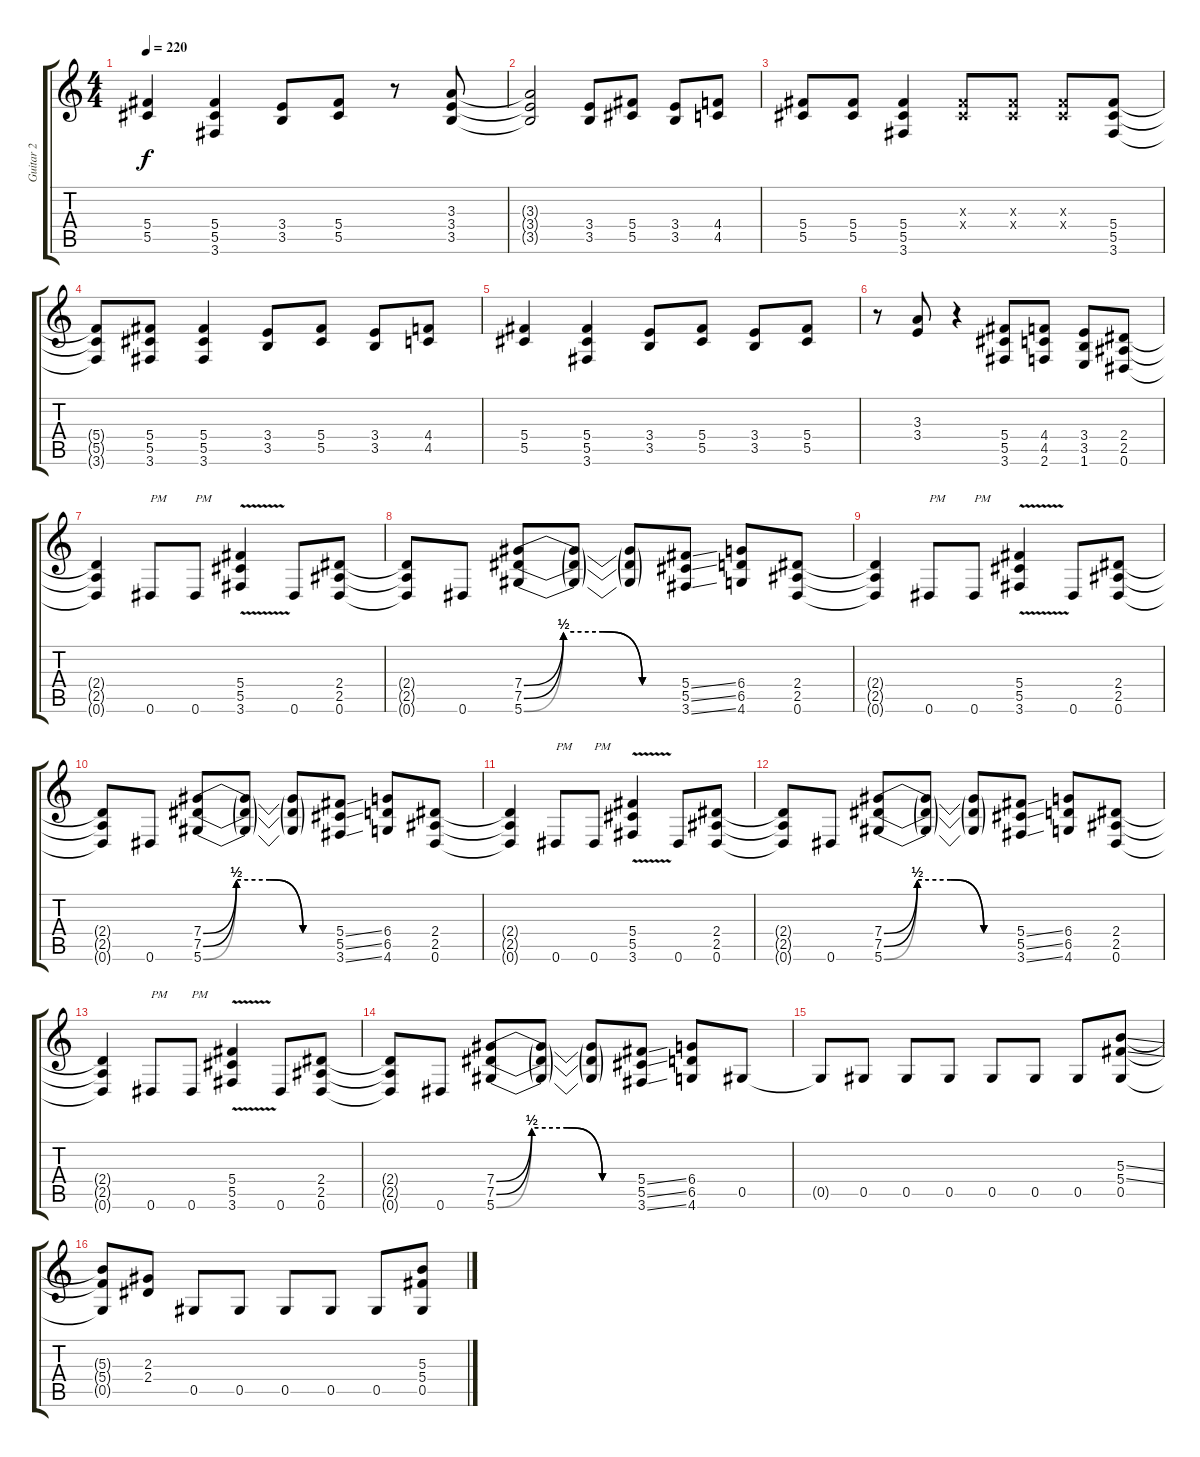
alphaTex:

\track ("Guitar 2" "Guitar 2") {instrument distortionguitar}
\staff {score tabs}
\tuning (Eb4 Bb3 Gb3 Db3 Ab2 Eb2) {hide}
\ts (4 4)
\tempo 220
\clef g2
\ks c
(5.4 5.5).4{dy f} (5.4 5.5 3.6).4 (3.4 3.5).8 (5.4 5.5).8 r.8 (3.3 3.4 3.5).8 |
(3.3{t} 3.4{t} 3.5{t}).2 (3.4 3.5).8 (5.4 5.5).8 (3.4 3.5).8 (4.4 4.5).8 |
(5.4 5.5).8 (5.4 5.5).8 (5.4 5.5 3.6).4 (0.3{x} 0.4{x}).8 (0.3{x} 0.4{x}).8 (0.3{x} 0.4{x}).8 (5.4 5.5 3.6).8 |
(5.4{t} 5.5{t} 3.6{t}).8 (5.4 5.5 3.6).8 (5.4 5.5 3.6).4 (3.4 3.5).8 (5.4 5.5).8 (3.4 3.5).8 (4.4 4.5).8 |
(5.4 5.5).4 (5.4 5.5 3.6).4 (3.4 3.5).8 (5.4 5.5).8 (3.4 3.5).8 (5.4 5.5).8 |
r.8 (3.3 3.4).8 r.4 (5.4 5.5 3.6).8 (4.4 4.5 2.6).8 (3.4 3.5 1.6).8 (2.4 2.5 0.6).8 |
(2.4{t} 2.5{t} 0.6{t}).4 0.6.8{txt "PM"} 0.6.8{txt "PM"} (5.4{v} 5.5{v} 3.6{v}).4 0.6.8 (2.4 2.5 0.6).8 |
(2.4{t} 2.5{t} 0.6{t}).8 0.6.8 (7.4{be (custom 0 0 15 2 30 2 45 0 60 0)} 7.5{be (custom 0 0 15 2 30 2 45 0 60 0)} 5.6{be (custom 0 0 15 2 30 2 45 0 60 0)}).8 (7.4{t} 7.5{t} 5.6{t}).8 (7.4{t} 7.5{t} 5.6{t}).8 (5.4{ss} 5.5{ss} 3.6{ss}).8 (6.4 6.5 4.6).8 (2.4 2.5 0.6).8 |
(2.4{t} 2.5{t} 0.6{t}).4 0.6.8{txt "PM"} 0.6.8{txt "PM"} (5.4{v} 5.5{v} 3.6{v}).4 0.6.8 (2.4 2.5 0.6).8 |
(2.4{t} 2.5{t} 0.6{t}).8 0.6.8 (7.4{be (custom 0 0 15 2 30 2 45 0 60 0)} 7.5{be (custom 0 0 15 2 30 2 45 0 60 0)} 5.6{be (custom 0 0 15 2 30 2 45 0 60 0)}).8 (7.4{t} 7.5{t} 5.6{t}).8 (7.4{t} 7.5{t} 5.6{t}).8 (5.4{ss} 5.5{ss} 3.6{ss}).8 (6.4 6.5 4.6).8 (2.4 2.5 0.6).8 |
(2.4{t} 2.5{t} 0.6{t}).4 0.6.8{txt "PM"} 0.6.8{txt "PM"} (5.4{v} 5.5{v} 3.6{v}).4 0.6.8 (2.4 2.5 0.6).8 |
(2.4{t} 2.5{t} 0.6{t}).8 0.6.8 (7.4{be (custom 0 0 15 2 30 2 45 0 60 0)} 7.5{be (custom 0 0 15 2 30 2 45 0 60 0)} 5.6{be (custom 0 0 15 2 30 2 45 0 60 0)}).8 (7.4{t} 7.5{t} 5.6{t}).8 (7.4{t} 7.5{t} 5.6{t}).8 (5.4{ss} 5.5{ss} 3.6{ss}).8 (6.4 6.5 4.6).8 (2.4 2.5 0.6).8 |
(2.4{t} 2.5{t} 0.6{t}).4 0.6.8{txt "PM"} 0.6.8{txt "PM"} (5.4{v} 5.5{v} 3.6{v}).4 0.6.8 (2.4 2.5 0.6).8 |
(2.4{t} 2.5{t} 0.6{t}).8 0.6.8 (7.4{be (custom 0 0 15 2 30 2 45 0 60 0)} 7.5{be (custom 0 0 15 2 30 2 45 0 60 0)} 5.6{be (custom 0 0 15 2 30 2 45 0 60 0)}).8 (7.4{t} 7.5{t} 5.6{t}).8 (7.4{t} 7.5{t} 5.6{t}).8 (5.4{ss} 5.5{ss} 3.6{ss}).8 (6.4 6.5 4.6).8 0.5.8 |
0.5{t}.8 0.5.8 0.5.8 0.5.8 0.5.8 0.5.8 0.5.8 (5.3{ss} 5.4{ss} 0.5).8 |
(5.3{t} 5.4{t} 0.5{t}).8 (2.3 2.4).8 0.5.8 0.5.8 0.5.8 0.5.8 0.5.8 (5.3 5.4 0.5).8
